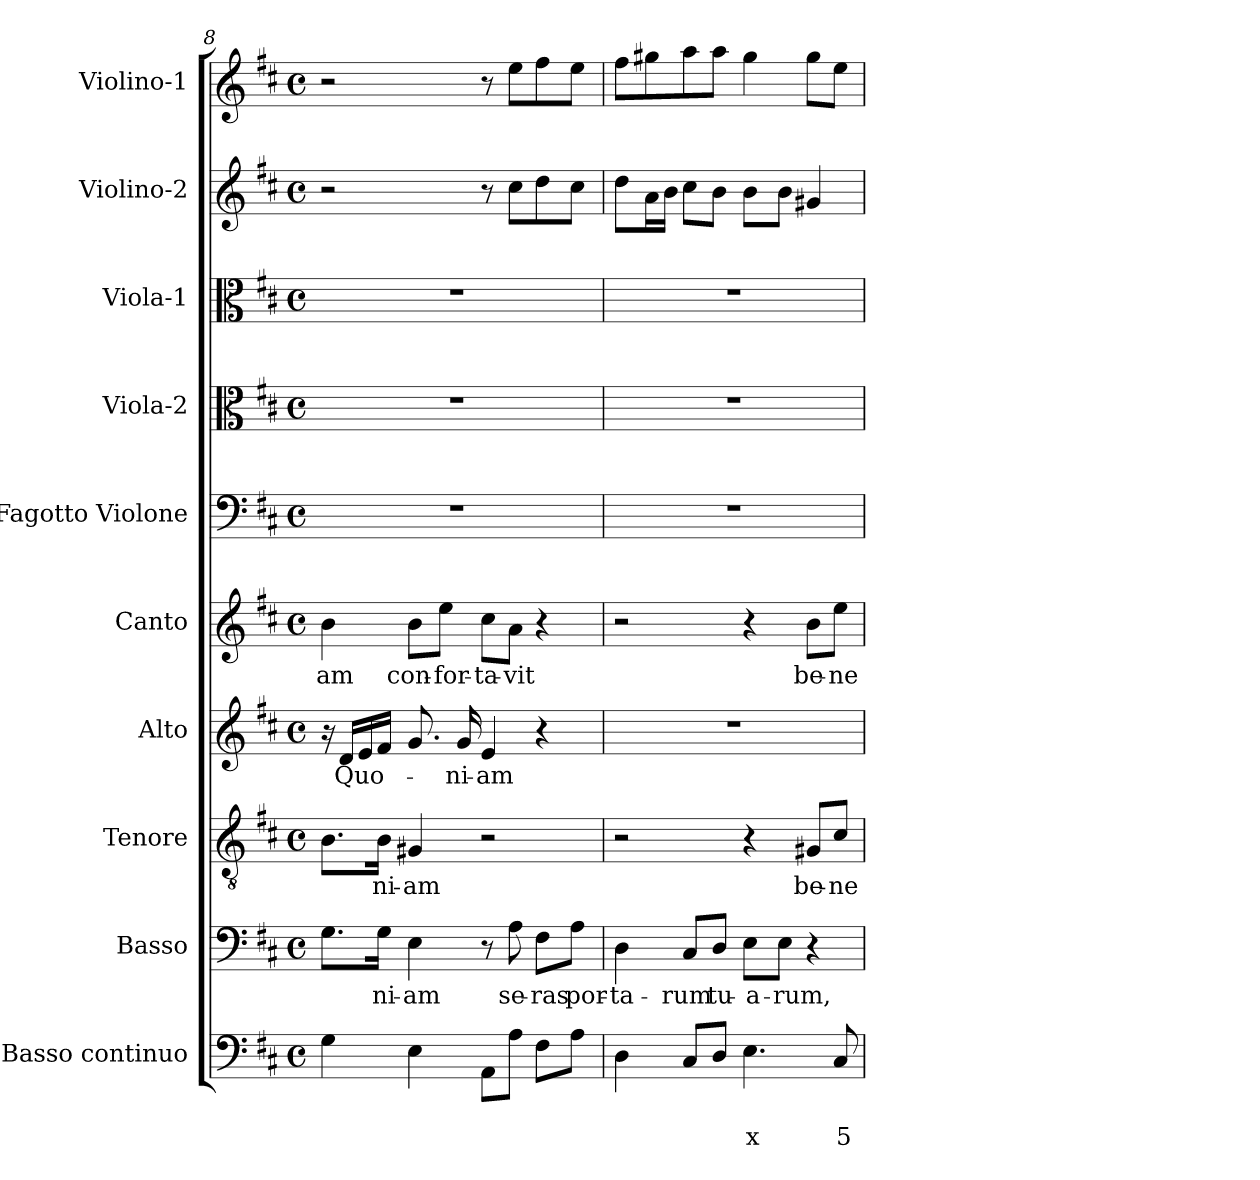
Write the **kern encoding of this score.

**kern	**text	**text	**kern	**text	**kern	**text	**kern	**text	**kern	**text	**kern	**kern	**kern	**kern	**kern
*part10	*part10	*part10	*part9	*part9	*part8	*part8	*part7	*part7	*part6	*part6	*part5	*part4	*part3	*part2	*part1
*staff10	*staff10	*staff10	*staff9	*staff9	*staff8	*staff8	*staff7	*staff7	*staff6	*staff6	*staff5	*staff4	*staff3	*staff2	*staff1
*I"Basso continuo	*	*	*I"Basso	*	*I"Tenore	*	*I"Alto	*	*I"Canto	*	*I"Fagotto Violone	*I"Viola-2	*I"Viola-1	*I"Violino-2	*I"Violino-1
*I'BC	*	*	*I'B	*	*I'T	*	*I'A	*	*I'C	*	*I'Fg	*I'Va2	*I'Va1	*I'Vi2	*I'Vi1
*clefF4	*	*	*clefF4	*	*clefGv2	*	*clefG2	*	*clefG2	*	*clefF4	*clefC3	*clefC3	*clefG2	*clefG2
*k[f#c#]	*	*	*k[f#c#]	*	*k[f#c#]	*	*k[f#c#]	*	*k[f#c#]	*	*k[f#c#]	*k[f#c#]	*k[f#c#]	*k[f#c#]	*k[f#c#]
*D:	*	*	*D:	*	*D:	*	*D:	*	*D:	*	*D:	*D:	*D:	*D:	*D:
*M4/4	*	*	*M4/4	*	*M4/4	*	*M4/4	*	*M4/4	*	*M4/4	*M4/4	*M4/4	*M4/4	*M4/4
*met(c)	*	*	*met(c)	*	*met(c)	*	*met(c)	*	*met(c)	*	*met(c)	*met(c)	*met(c)	*met(c)	*met(c)
=8	=8	=8	=8	=8	=8	=8	=8	=8	=8	=8	=8	=8	=8	=8	=8
!	!	!	!	!	!	!	!	!	!	!LO:LY:b	!	!	!	!	!
4G\	.	.	8.G\L	.	8.B\L	.	16r	.	4b\	-am	1r	1r	1r	2r	2r
!	!	!	!	!	!	!	!	!LO:LY:b	!	!	!	!	!	!	!
.	.	.	.	.	.	.	16d/LL	Quo-	.	.	.	.	.	.	.
.	.	.	.	.	.	.	16e/	.	.	.	.	.	.	.	.
!	!	!	!	!LO:LY:b	!	!	!	!	!	!	!	!	!	!	!
!	!	!	!	!	!	!LO:LY:b	!	!	!	!	!	!	!	!	!
.	.	.	16G\Jk	-ni-	16B\Jk	-ni-	16f#/JJ	.	.	.	.	.	.	.	.
!	!	!	!	!LO:LY:b	!	!	!	!	!	!	!	!	!	!	!
!	!	!	!	!	!	!LO:LY:b	!	!	!	!	!	!	!	!	!
!	!	!	!	!	!	!	!	!	!	!LO:LY:b	!	!	!	!	!
4E\	.	.	4E\	-am	4G#X/	-am	8.g/	.	8b\L	con-	.	.	.	.	.
!	!	!	!	!	!	!	!	!	!	!LO:LY:b	!	!	!	!	!
.	.	.	.	.	.	.	.	.	8ee\J	-for-	.	.	.	.	.
!	!	!	!	!	!	!	!	!LO:LY:b	!	!	!	!	!	!	!
.	.	.	.	.	.	.	16g/	-ni-	.	.	.	.	.	.	.
!	!	!	!	!	!	!	!	!LO:LY:b	!	!	!	!	!	!	!
!	!	!	!	!	!	!	!	!	!	!LO:LY:b	!	!	!	!	!
8AA\L	.	.	8r	.	2r	.	4e/	-am	8cc#\L	-ta-	.	.	.	8r	8r
!	!	!	!	!LO:LY:b	!	!	!	!	!	!	!	!	!	!	!
!	!	!	!	!	!	!	!	!	!	!LO:LY:b	!	!	!	!	!
8A\J	.	.	8A\	se-	.	.	.	.	8a\J	-vit	.	.	.	8cc#\L	8ee\L
!	!	!	!	!LO:LY:b	!	!	!	!	!	!	!	!	!	!	!
8F#\L	.	.	8F#\L	-ras	.	.	4r	.	4r	.	.	.	.	8dd\	8ff#\
!	!	!	!	!LO:LY:b	!	!	!	!	!	!	!	!	!	!	!
8A\J	.	.	8A\J	por-	.	.	.	.	.	.	.	.	.	8cc#\J	8ee\J
=9	=9	=9	=9	=9	=9	=9	=9	=9	=9	=9	=9	=9	=9	=9	=9
!	!	!	!	!LO:LY:b	!	!	!	!	!	!	!	!	!	!	!
4D\	.	.	4D\	-ta-	2r	.	1r	.	2r	.	1r	1r	1r	8dd\L	8ff#\L
.	.	.	.	.	.	.	.	.	.	.	.	.	.	16a\L	8gg#X\
.	.	.	.	.	.	.	.	.	.	.	.	.	.	16b\JJ	.
!	!	!	!	!LO:LY:b	!	!	!	!	!	!	!	!	!	!	!
8C#/L	.	.	8C#/L	-rum	.	.	.	.	.	.	.	.	.	8cc#\L	8aa\
!	!	!	!	!LO:LY:b	!	!	!	!	!	!	!	!	!	!	!
8D/J	.	.	8D/J	tu-	.	.	.	.	.	.	.	.	.	8b\J	8aa\J
!	!	!LO:LY:b	!	!	!	!	!	!	!	!	!	!	!	!	!
!	!	!	!	!LO:LY:b	!	!	!	!	!	!	!	!	!	!	!
4.E\	.	x	8E\L	-a-	4r	.	.	.	4r	.	.	.	.	8b\L	4gg#\
!	!	!	!	!LO:LY:b	!	!	!	!	!	!	!	!	!	!	!
.	.	.	8E\J	-rum,	.	.	.	.	.	.	.	.	.	8b\J	.
!	!	!	!	!	!	!LO:LY:b	!	!	!	!	!	!	!	!	!
!	!	!	!	!	!	!	!	!	!	!LO:LY:b	!	!	!	!	!
.	.	.	4r	.	8G#X/L	be-	.	.	8b\L	be-	.	.	.	4g#X/	8gg#\L
!	!	!LO:LY:b	!	!	!	!	!	!	!	!	!	!	!	!	!
!	!	!	!	!	!	!LO:LY:b	!	!	!	!	!	!	!	!	!
!	!	!	!	!	!	!	!	!	!	!LO:LY:b	!	!	!	!	!
8C#/	.	5	.	.	8c#/J	-ne-	.	.	8ee\J	-ne-	.	.	.	.	8ee\J
=	=	=	=	=	=	=	=	=	=	=	=	=	=	=	=
*-	*-	*-	*-	*-	*-	*-	*-	*-	*-	*-	*-	*-	*-	*-	*-
